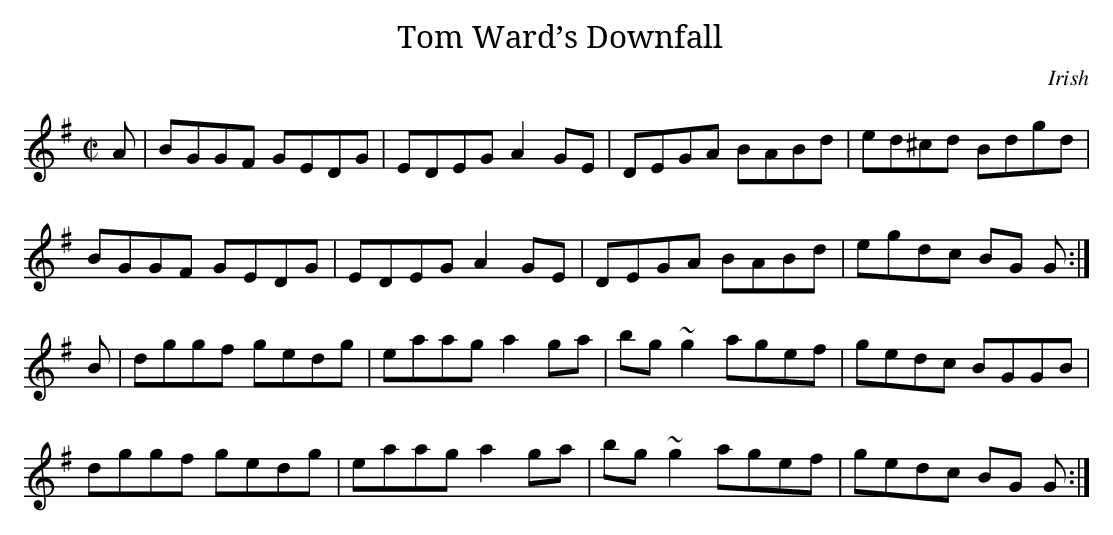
X:1
T:Tom Ward’s Downfall
M:C|
K:G
A | BGGF GEDG | EDEG A2 GE | DEGA BABd | ed^cd Bdgd |
BGGF GEDG | EDEG A2 GE | DEGA BABd | egdc BG G :|
B | dggf gedg | eaag a2 ga | bg ~g2 agef | gedc BGGB |
dggf gedg | eaag a2 ga | bg ~g2 agef | gedc BG G :|
